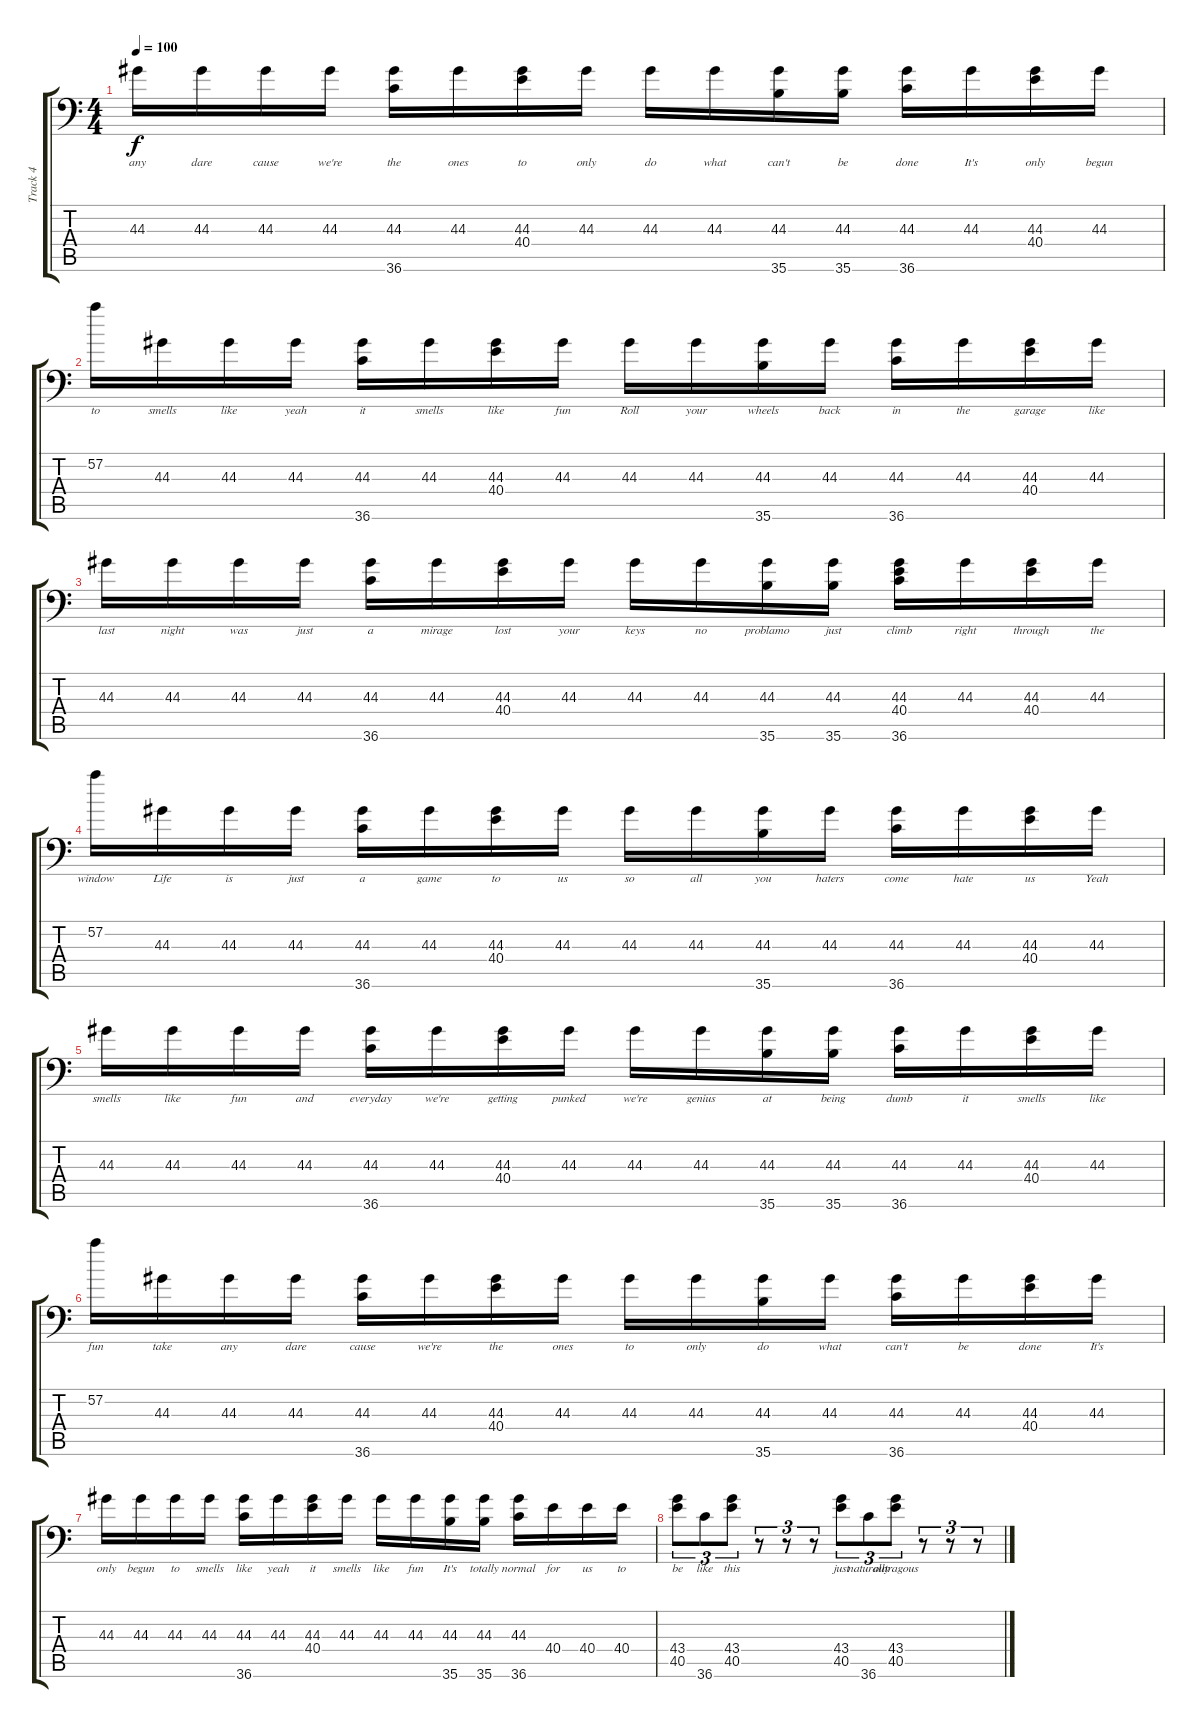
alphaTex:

\track ("Track 4" "Track 4") {instrument acousticgrandpiano}
\staff {score tabs}
\tuning (C-1 C-1 C-1 C-1 C-1 C-1) {hide}
\ts (4 4)
\tempo 100
\clef f4
\ks c
44.3.16{lyrics (0 "any") lyrics (1 "") lyrics (2 "") lyrics (3 "") lyrics (4 "") dy f} 44.3.16{lyrics (0 "dare") lyrics (1 "") lyrics (2 "") lyrics (3 "") lyrics (4 "")} 44.3.16{lyrics (0 "cause") lyrics (1 "") lyrics (2 "") lyrics (3 "") lyrics (4 "")} 44.3.16{lyrics (0 "we're") lyrics (1 "") lyrics (2 "") lyrics (3 "") lyrics (4 "")} (44.3 36.6).16{lyrics (0 "the") lyrics (1 "") lyrics (2 "") lyrics (3 "") lyrics (4 "")} 44.3.16{lyrics (0 "ones") lyrics (1 "") lyrics (2 "") lyrics (3 "") lyrics (4 "")} (44.3 40.4).16{lyrics (0 "to") lyrics (1 "") lyrics (2 "") lyrics (3 "") lyrics (4 "")} 44.3.16{lyrics (0 "only") lyrics (1 "") lyrics (2 "") lyrics (3 "") lyrics (4 "")} 44.3.16{lyrics (0 "do") lyrics (1 "") lyrics (2 "") lyrics (3 "") lyrics (4 "")} 44.3.16{lyrics (0 "what") lyrics (1 "") lyrics (2 "") lyrics (3 "") lyrics (4 "")} (44.3 35.6).16{lyrics (0 "can't") lyrics (1 "") lyrics (2 "") lyrics (3 "") lyrics (4 "")} (44.3 35.6).16{lyrics (0 "be") lyrics (1 "") lyrics (2 "") lyrics (3 "") lyrics (4 "")} (44.3 36.6).16{lyrics (0 "done") lyrics (1 "") lyrics (2 "") lyrics (3 "") lyrics (4 "")} 44.3.16{lyrics (0 "It's") lyrics (1 "") lyrics (2 "") lyrics (3 "") lyrics (4 "")} (44.3 40.4).16{lyrics (0 "only") lyrics (1 "") lyrics (2 "") lyrics (3 "") lyrics (4 "")} 44.3.16{lyrics (0 "begun") lyrics (1 "") lyrics (2 "") lyrics (3 "") lyrics (4 "")} |
57.2.16{lyrics (0 "to") lyrics (1 "") lyrics (2 "") lyrics (3 "") lyrics (4 "")} 44.3.16{lyrics (0 "smells") lyrics (1 "") lyrics (2 "") lyrics (3 "") lyrics (4 "")} 44.3.16{lyrics (0 "like") lyrics (1 "") lyrics (2 "") lyrics (3 "") lyrics (4 "")} 44.3.16{lyrics (0 "yeah") lyrics (1 "") lyrics (2 "") lyrics (3 "") lyrics (4 "")} (44.3 36.6).16{lyrics (0 "it") lyrics (1 "") lyrics (2 "") lyrics (3 "") lyrics (4 "")} 44.3.16{lyrics (0 "smells") lyrics (1 "") lyrics (2 "") lyrics (3 "") lyrics (4 "")} (44.3 40.4).16{lyrics (0 "like") lyrics (1 "") lyrics (2 "") lyrics (3 "") lyrics (4 "")} 44.3.16{lyrics (0 "fun") lyrics (1 "") lyrics (2 "") lyrics (3 "") lyrics (4 "")} 44.3.16{lyrics (0 "Roll") lyrics (1 "") lyrics (2 "") lyrics (3 "") lyrics (4 "")} 44.3.16{lyrics (0 "your") lyrics (1 "") lyrics (2 "") lyrics (3 "") lyrics (4 "")} (44.3 35.6).16{lyrics (0 "wheels") lyrics (1 "") lyrics (2 "") lyrics (3 "") lyrics (4 "")} 44.3.16{lyrics (0 "back") lyrics (1 "") lyrics (2 "") lyrics (3 "") lyrics (4 "")} (44.3 36.6).16{lyrics (0 "in") lyrics (1 "") lyrics (2 "") lyrics (3 "") lyrics (4 "")} 44.3.16{lyrics (0 "the") lyrics (1 "") lyrics (2 "") lyrics (3 "") lyrics (4 "")} (44.3 40.4).16{lyrics (0 "garage") lyrics (1 "") lyrics (2 "") lyrics (3 "") lyrics (4 "")} 44.3.16{lyrics (0 "like") lyrics (1 "") lyrics (2 "") lyrics (3 "") lyrics (4 "")} |
44.3.16{lyrics (0 "last") lyrics (1 "") lyrics (2 "") lyrics (3 "") lyrics (4 "")} 44.3.16{lyrics (0 "night") lyrics (1 "") lyrics (2 "") lyrics (3 "") lyrics (4 "")} 44.3.16{lyrics (0 "was") lyrics (1 "") lyrics (2 "") lyrics (3 "") lyrics (4 "")} 44.3.16{lyrics (0 "just") lyrics (1 "") lyrics (2 "") lyrics (3 "") lyrics (4 "")} (44.3 36.6).16{lyrics (0 "a") lyrics (1 "") lyrics (2 "") lyrics (3 "") lyrics (4 "")} 44.3.16{lyrics (0 "mirage") lyrics (1 "") lyrics (2 "") lyrics (3 "") lyrics (4 "")} (44.3 40.4).16{lyrics (0 "lost") lyrics (1 "") lyrics (2 "") lyrics (3 "") lyrics (4 "")} 44.3.16{lyrics (0 "your") lyrics (1 "") lyrics (2 "") lyrics (3 "") lyrics (4 "")} 44.3.16{lyrics (0 "keys") lyrics (1 "") lyrics (2 "") lyrics (3 "") lyrics (4 "")} 44.3.16{lyrics (0 "no") lyrics (1 "") lyrics (2 "") lyrics (3 "") lyrics (4 "")} (44.3 35.6).16{lyrics (0 "problamo") lyrics (1 "") lyrics (2 "") lyrics (3 "") lyrics (4 "")} (44.3 35.6).16{lyrics (0 "just") lyrics (1 "") lyrics (2 "") lyrics (3 "") lyrics (4 "")} (44.3 40.4 36.6).16{lyrics (0 "climb") lyrics (1 "") lyrics (2 "") lyrics (3 "") lyrics (4 "")} 44.3.16{lyrics (0 "right") lyrics (1 "") lyrics (2 "") lyrics (3 "") lyrics (4 "")} (44.3 40.4).16{lyrics (0 "through") lyrics (1 "") lyrics (2 "") lyrics (3 "") lyrics (4 "")} 44.3.16{lyrics (0 "the") lyrics (1 "") lyrics (2 "") lyrics (3 "") lyrics (4 "")} |
57.2.16{lyrics (0 "window") lyrics (1 "") lyrics (2 "") lyrics (3 "") lyrics (4 "")} 44.3.16{lyrics (0 "Life") lyrics (1 "") lyrics (2 "") lyrics (3 "") lyrics (4 "")} 44.3.16{lyrics (0 "is") lyrics (1 "") lyrics (2 "") lyrics (3 "") lyrics (4 "")} 44.3.16{lyrics (0 "just") lyrics (1 "") lyrics (2 "") lyrics (3 "") lyrics (4 "")} (44.3 36.6).16{lyrics (0 "a") lyrics (1 "") lyrics (2 "") lyrics (3 "") lyrics (4 "")} 44.3.16{lyrics (0 "game") lyrics (1 "") lyrics (2 "") lyrics (3 "") lyrics (4 "")} (44.3 40.4).16{lyrics (0 "to") lyrics (1 "") lyrics (2 "") lyrics (3 "") lyrics (4 "")} 44.3.16{lyrics (0 "us") lyrics (1 "") lyrics (2 "") lyrics (3 "") lyrics (4 "")} 44.3.16{lyrics (0 "so") lyrics (1 "") lyrics (2 "") lyrics (3 "") lyrics (4 "")} 44.3.16{lyrics (0 "all") lyrics (1 "") lyrics (2 "") lyrics (3 "") lyrics (4 "")} (44.3 35.6).16{lyrics (0 "you") lyrics (1 "") lyrics (2 "") lyrics (3 "") lyrics (4 "")} 44.3.16{lyrics (0 "haters") lyrics (1 "") lyrics (2 "") lyrics (3 "") lyrics (4 "")} (44.3 36.6).16{lyrics (0 "come") lyrics (1 "") lyrics (2 "") lyrics (3 "") lyrics (4 "")} 44.3.16{lyrics (0 "hate") lyrics (1 "") lyrics (2 "") lyrics (3 "") lyrics (4 "")} (44.3 40.4).16{lyrics (0 "us") lyrics (1 "") lyrics (2 "") lyrics (3 "") lyrics (4 "")} 44.3.16{lyrics (0 "Yeah") lyrics (1 "") lyrics (2 "") lyrics (3 "") lyrics (4 "")} |
44.3.16{lyrics (0 "smells") lyrics (1 "") lyrics (2 "") lyrics (3 "") lyrics (4 "")} 44.3.16{lyrics (0 "like") lyrics (1 "") lyrics (2 "") lyrics (3 "") lyrics (4 "")} 44.3.16{lyrics (0 "fun") lyrics (1 "") lyrics (2 "") lyrics (3 "") lyrics (4 "")} 44.3.16{lyrics (0 "and") lyrics (1 "") lyrics (2 "") lyrics (3 "") lyrics (4 "")} (44.3 36.6).16{lyrics (0 "everyday") lyrics (1 "") lyrics (2 "") lyrics (3 "") lyrics (4 "")} 44.3.16{lyrics (0 "we're") lyrics (1 "") lyrics (2 "") lyrics (3 "") lyrics (4 "")} (44.3 40.4).16{lyrics (0 "getting") lyrics (1 "") lyrics (2 "") lyrics (3 "") lyrics (4 "")} 44.3.16{lyrics (0 "punked") lyrics (1 "") lyrics (2 "") lyrics (3 "") lyrics (4 "")} 44.3.16{lyrics (0 "we're") lyrics (1 "") lyrics (2 "") lyrics (3 "") lyrics (4 "")} 44.3.16{lyrics (0 "genius") lyrics (1 "") lyrics (2 "") lyrics (3 "") lyrics (4 "")} (44.3 35.6).16{lyrics (0 "at") lyrics (1 "") lyrics (2 "") lyrics (3 "") lyrics (4 "")} (44.3 35.6).16{lyrics (0 "being") lyrics (1 "") lyrics (2 "") lyrics (3 "") lyrics (4 "")} (44.3 36.6).16{lyrics (0 "dumb") lyrics (1 "") lyrics (2 "") lyrics (3 "") lyrics (4 "")} 44.3.16{lyrics (0 "it") lyrics (1 "") lyrics (2 "") lyrics (3 "") lyrics (4 "")} (44.3 40.4).16{lyrics (0 "smells") lyrics (1 "") lyrics (2 "") lyrics (3 "") lyrics (4 "")} 44.3.16{lyrics (0 "like") lyrics (1 "") lyrics (2 "") lyrics (3 "") lyrics (4 "")} |
57.2.16{lyrics (0 "fun") lyrics (1 "") lyrics (2 "") lyrics (3 "") lyrics (4 "")} 44.3.16{lyrics (0 "take") lyrics (1 "") lyrics (2 "") lyrics (3 "") lyrics (4 "")} 44.3.16{lyrics (0 "any") lyrics (1 "") lyrics (2 "") lyrics (3 "") lyrics (4 "")} 44.3.16{lyrics (0 "dare") lyrics (1 "") lyrics (2 "") lyrics (3 "") lyrics (4 "")} (44.3 36.6).16{lyrics (0 "cause") lyrics (1 "") lyrics (2 "") lyrics (3 "") lyrics (4 "")} 44.3.16{lyrics (0 "we're") lyrics (1 "") lyrics (2 "") lyrics (3 "") lyrics (4 "")} (44.3 40.4).16{lyrics (0 "the") lyrics (1 "") lyrics (2 "") lyrics (3 "") lyrics (4 "")} 44.3.16{lyrics (0 "ones") lyrics (1 "") lyrics (2 "") lyrics (3 "") lyrics (4 "")} 44.3.16{lyrics (0 "to") lyrics (1 "") lyrics (2 "") lyrics (3 "") lyrics (4 "")} 44.3.16{lyrics (0 "only") lyrics (1 "") lyrics (2 "") lyrics (3 "") lyrics (4 "")} (44.3 35.6).16{lyrics (0 "do") lyrics (1 "") lyrics (2 "") lyrics (3 "") lyrics (4 "")} 44.3.16{lyrics (0 "what") lyrics (1 "") lyrics (2 "") lyrics (3 "") lyrics (4 "")} (44.3 36.6).16{lyrics (0 "can't") lyrics (1 "") lyrics (2 "") lyrics (3 "") lyrics (4 "")} 44.3.16{lyrics (0 "be") lyrics (1 "") lyrics (2 "") lyrics (3 "") lyrics (4 "")} (44.3 40.4).16{lyrics (0 "done") lyrics (1 "") lyrics (2 "") lyrics (3 "") lyrics (4 "")} 44.3.16{lyrics (0 "It's") lyrics (1 "") lyrics (2 "") lyrics (3 "") lyrics (4 "")} |
44.3.16{lyrics (0 "only") lyrics (1 "") lyrics (2 "") lyrics (3 "") lyrics (4 "")} 44.3.16{lyrics (0 "begun") lyrics (1 "") lyrics (2 "") lyrics (3 "") lyrics (4 "")} 44.3.16{lyrics (0 "to") lyrics (1 "") lyrics (2 "") lyrics (3 "") lyrics (4 "")} 44.3.16{lyrics (0 "smells") lyrics (1 "") lyrics (2 "") lyrics (3 "") lyrics (4 "")} (44.3 36.6).16{lyrics (0 "like") lyrics (1 "") lyrics (2 "") lyrics (3 "") lyrics (4 "")} 44.3.16{lyrics (0 "yeah") lyrics (1 "") lyrics (2 "") lyrics (3 "") lyrics (4 "")} (44.3 40.4).16{lyrics (0 "it") lyrics (1 "") lyrics (2 "") lyrics (3 "") lyrics (4 "")} 44.3.16{lyrics (0 "smells") lyrics (1 "") lyrics (2 "") lyrics (3 "") lyrics (4 "")} 44.3.16{lyrics (0 "like") lyrics (1 "") lyrics (2 "") lyrics (3 "") lyrics (4 "")} 44.3.16{lyrics (0 "fun") lyrics (1 "") lyrics (2 "") lyrics (3 "") lyrics (4 "")} (44.3 35.6).16{lyrics (0 "It's") lyrics (1 "") lyrics (2 "") lyrics (3 "") lyrics (4 "")} (44.3 35.6).16{lyrics (0 "totally") lyrics (1 "") lyrics (2 "") lyrics (3 "") lyrics (4 "")} (44.3 36.6).16{lyrics (0 "normal") lyrics (1 "") lyrics (2 "") lyrics (3 "") lyrics (4 "")} 40.4.16{lyrics (0 "for") lyrics (1 "") lyrics (2 "") lyrics (3 "") lyrics (4 "")} 40.4.16{lyrics (0 "us") lyrics (1 "") lyrics (2 "") lyrics (3 "") lyrics (4 "")} 40.4.16{lyrics (0 "to") lyrics (1 "") lyrics (2 "") lyrics (3 "") lyrics (4 "")} |
(43.4 40.5).8{tu (3 2) lyrics (0 "be") lyrics (1 "") lyrics (2 "") lyrics (3 "") lyrics (4 "")} 36.6.8{tu (3 2) lyrics (0 "like") lyrics (1 "") lyrics (2 "") lyrics (3 "") lyrics (4 "")} (43.4 40.5).8{tu (3 2) lyrics (0 "this") lyrics (1 "") lyrics (2 "") lyrics (3 "") lyrics (4 "")} r.8{tu (3 2)} r.8{tu (3 2)} r.8{tu (3 2)} (43.4 40.5).8{tu (3 2) lyrics (0 "just") lyrics (1 "") lyrics (2 "") lyrics (3 "") lyrics (4 "")} 36.6.8{tu (3 2) lyrics (0 "naturally") lyrics (1 "") lyrics (2 "") lyrics (3 "") lyrics (4 "")} (43.4 40.5).8{tu (3 2) lyrics (0 "outragous") lyrics (1 "") lyrics (2 "") lyrics (3 "") lyrics (4 "")} r.8{tu (3 2)} r.8{tu (3 2)} r.8{tu (3 2)}
